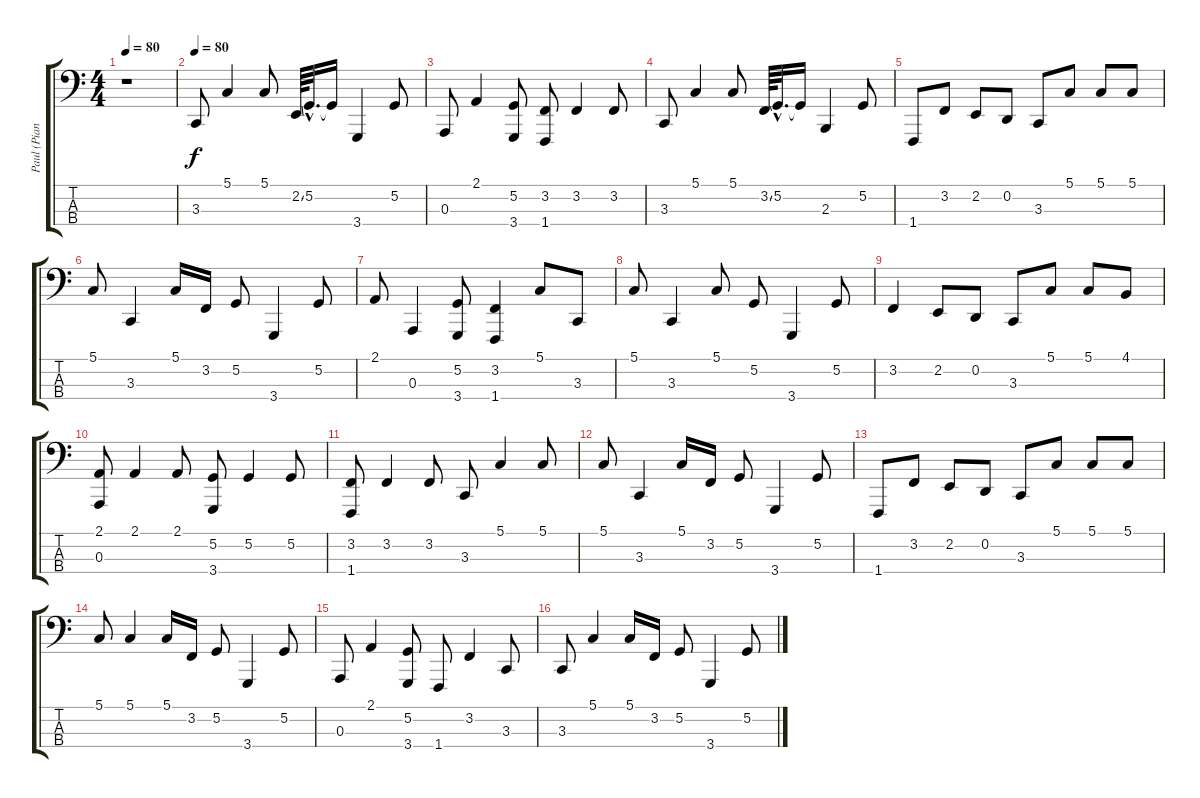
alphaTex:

\track ("Paul (Piano Left Hand)" "Paul (Pian") {instrument brightacousticpiano}
\staff {score tabs}
\tuning (G2 D2 A1 E1) {hide}
\ts (4 4)
\tempo 80
\clef f4
\ks c
r.1{dy f} |
\tempo 80
3.3.8 5.1.4 5.1.8 2.2{ss}.64 5.2{hac}.32{d} 5.2{t}.16 3.4.4 5.2.8 |
0.3.8 2.1.4 (5.2 3.4).8 (3.2 1.4).8 3.2.4 3.2.8 |
3.3.8 5.1.4 5.1.8 3.2{ss}.64 5.2{hac}.32{d} 5.2{t}.16 2.3.4 5.2.8 |
1.4.8 3.2.8 2.2.8 0.2.8 3.3.8 5.1.8 5.1.8 5.1.8 |
5.1.8 3.3.4 5.1.16 3.2.16 5.2.8 3.4.4 5.2.8 |
2.1.8 0.3.4 (5.2 3.4).8 (3.2 1.4).4 5.1.8 3.3.8 |
5.1.8 3.3.4 5.1.8 5.2.8 3.4.4 5.2.8 |
3.2.4 2.2.8 0.2.8 3.3.8 5.1.8 5.1.8 4.1.8 |
(2.1 0.3).8 2.1.4 2.1.8 (5.2 3.4).8 5.2.4 5.2.8 |
(3.2 1.4).8 3.2.4 3.2.8 3.3.8 5.1.4 5.1.8 |
5.1.8 3.3.4 5.1.16 3.2.16 5.2.8 3.4.4 5.2.8 |
1.4.8 3.2.8 2.2.8 0.2.8 3.3.8 5.1.8 5.1.8 5.1.8 |
5.1.8 5.1.4 5.1.16 3.2.16 5.2.8 3.4.4 5.2.8 |
0.3.8 2.1.4 (5.2 3.4).8 1.4.8 3.2.4 3.3.8 |
3.3.8 5.1.4 5.1.16 3.2.16 5.2.8 3.4.4 5.2.8
